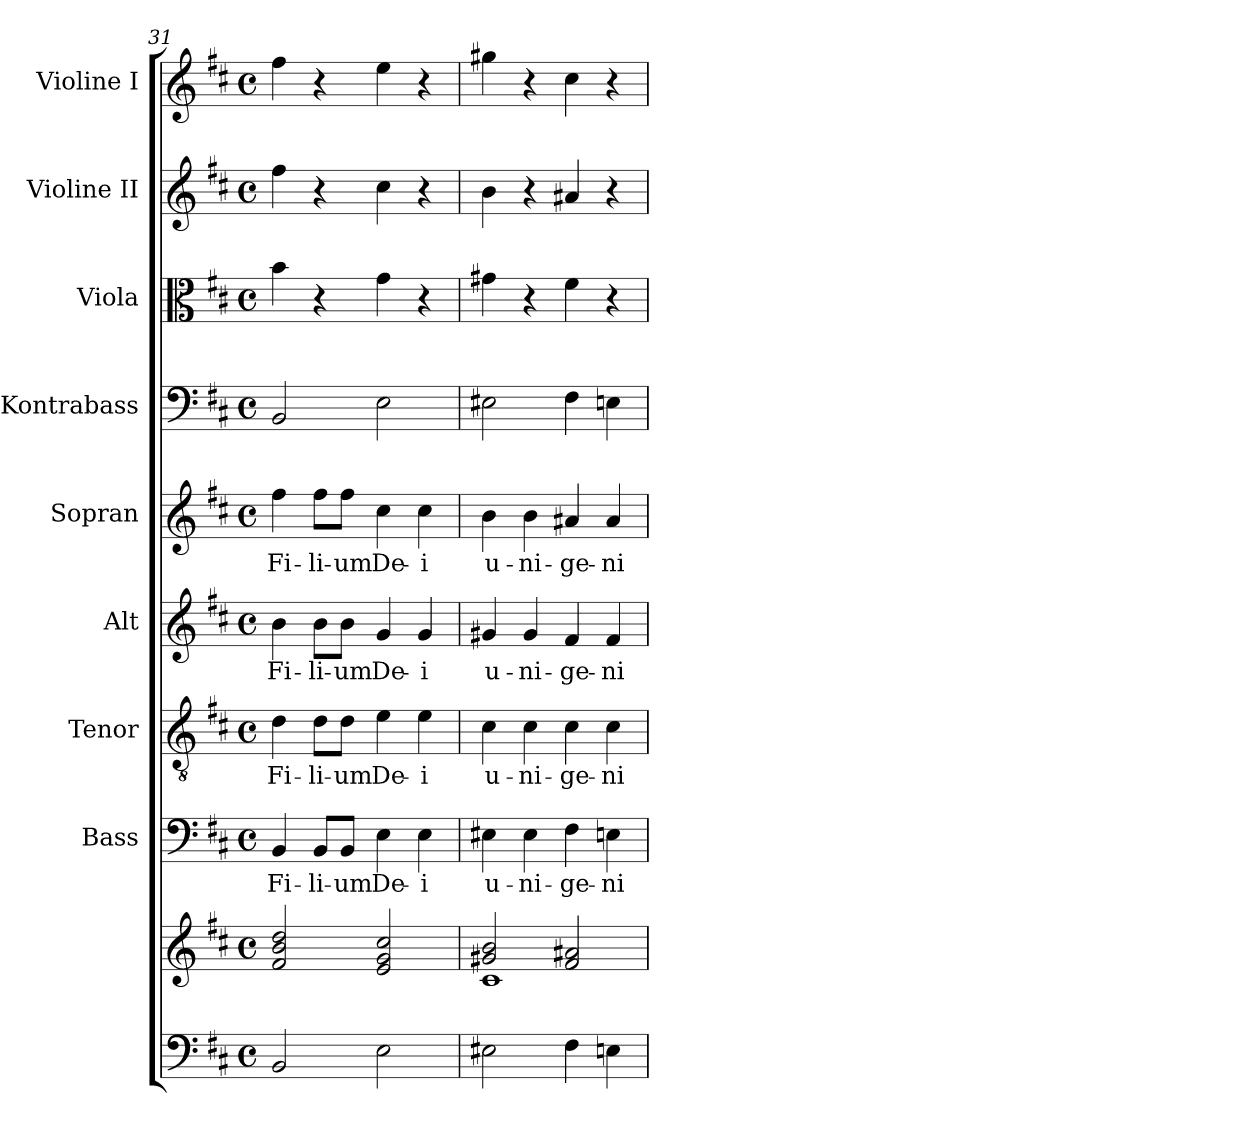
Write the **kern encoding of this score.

**kern	**kern	**kern	**text	**kern	**text	**kern	**text	**kern	**text	**kern	**kern	**kern	**kern
*part9	*part9	*part8	*part8	*part7	*part7	*part6	*part6	*part5	*part5	*part4	*part3	*part2	*part1
*staff10	*staff9	*staff8	*staff8	*staff7	*staff7	*staff6	*staff6	*staff5	*staff5	*staff4	*staff3	*staff2	*staff1
*	*	*I"Bass	*	*I"Tenor	*	*I"Alt	*	*I"Sopran	*	*I"Kontrabass	*I"Viola	*I"Violine II	*I"Violine I
*	*	*I'B.	*	*I'T.	*	*I'A.	*	*I'S.	*	*I'Kb.	*I'Vla.	*I'Vl. II	*I'Vl. I
*clefF4	*clefG2	*clefF4	*	*clefGv2	*	*clefG2	*	*clefG2	*	*clefF4	*clefC3	*clefG2	*clefG2
*	*	*	*	*	*	*	*	*	*	*ITrd7c12	*	*	*
*k[f#c#]	*k[f#c#]	*k[f#c#]	*	*k[f#c#]	*	*k[f#c#]	*	*k[f#c#]	*	*k[f#c#]	*k[f#c#]	*k[f#c#]	*k[f#c#]
*D:	*D:	*D:	*	*D:	*	*D:	*	*D:	*	*D:	*D:	*D:	*D:
*M4/4	*M4/4	*M4/4	*	*M4/4	*	*M4/4	*	*M4/4	*	*M4/4	*M4/4	*M4/4	*M4/4
*met(c)	*met(c)	*met(c)	*	*met(c)	*	*met(c)	*	*met(c)	*	*met(c)	*met(c)	*met(c)	*met(c)
=31	=31	=31	=31	=31	=31	=31	=31	=31	=31	=31	=31	=31	=31
!	!	!	!LO:LY:b	!	!LO:LY:b	!	!LO:LY:b	!	!LO:LY:b	!	!	!	!
2BB/	2f#/ 2b/ 2dd/	4BB/	Fi-	4d\	Fi-	4b\	Fi-	4ff#\	Fi-	2BBB/	4b\	4ff#\	4ff#\
!	!	!	!LO:LY:b	!	!LO:LY:b	!	!LO:LY:b	!	!LO:LY:b	!	!	!	!
.	.	8BB/L	-li-	8d\L	-li-	8b\L	-li-	8ff#\L	-li-	.	4r	4r	4r
!	!	!	!LO:LY:b	!	!LO:LY:b	!	!LO:LY:b	!	!LO:LY:b	!	!	!	!
.	.	8BB/J	-um	8d\J	-um	8b\J	-um	8ff#\J	-um	.	.	.	.
!	!	!	!LO:LY:b	!	!LO:LY:b	!	!LO:LY:b	!	!LO:LY:b	!	!	!	!
2E\	2e/ 2g/ 2cc#/	4E\	De-	4e\	De-	4g/	De-	4cc#\	De-	2EE\	4g\	4cc#\	4ee\
!	!	!	!LO:LY:b	!	!LO:LY:b	!	!LO:LY:b	!	!LO:LY:b	!	!	!	!
.	.	4E\	-i	4e\	-i	4g/	-i	4cc#\	-i	.	4r	4r	4r
=32	=32	=32	=32	=32	=32	=32	=32	=32	=32	=32	=32	=32	=32
*	*^	*	*	*	*	*	*	*	*	*	*	*	*
!	!	!	!	!LO:LY:b	!	!LO:LY:b	!	!LO:LY:b	!	!LO:LY:b	!	!	!	!
2E#X\	2g#X/ 2b/	1c#	4E#X\	u-	4c#\	u-	4g#X/	u-	4b\	u-	2EE#X\	4g#X\	4b\	4gg#X\
!	!	!	!	!LO:LY:b	!	!LO:LY:b	!	!LO:LY:b	!	!LO:LY:b	!	!	!	!
.	.	.	4E#\	-ni-	4c#\	-ni-	4g#/	-ni-	4b\	-ni-	.	4r	4r	4r
!	!	!	!	!LO:LY:b	!	!LO:LY:b	!	!LO:LY:b	!	!LO:LY:b	!	!	!	!
4F#\	2f#/ 2a#X/	.	4F#\	-ge-	4c#\	-ge-	4f#/	-ge-	4a#X/	-ge-	4FF#\	4f#\	4a#X/	4cc#\
!	!	!	!	!LO:LY:b	!	!LO:LY:b	!	!LO:LY:b	!	!LO:LY:b	!	!	!	!
4En\	.	.	4En\	-ni-	4c#\	-ni-	4f#/	-ni-	4a#/	-ni-	4EEn\	4r	4r	4r
*	*v	*v	*	*	*	*	*	*	*	*	*	*	*	*
=	=	=	=	=	=	=	=	=	=	=	=	=	=
*-	*-	*-	*-	*-	*-	*-	*-	*-	*-	*-	*-	*-	*-
